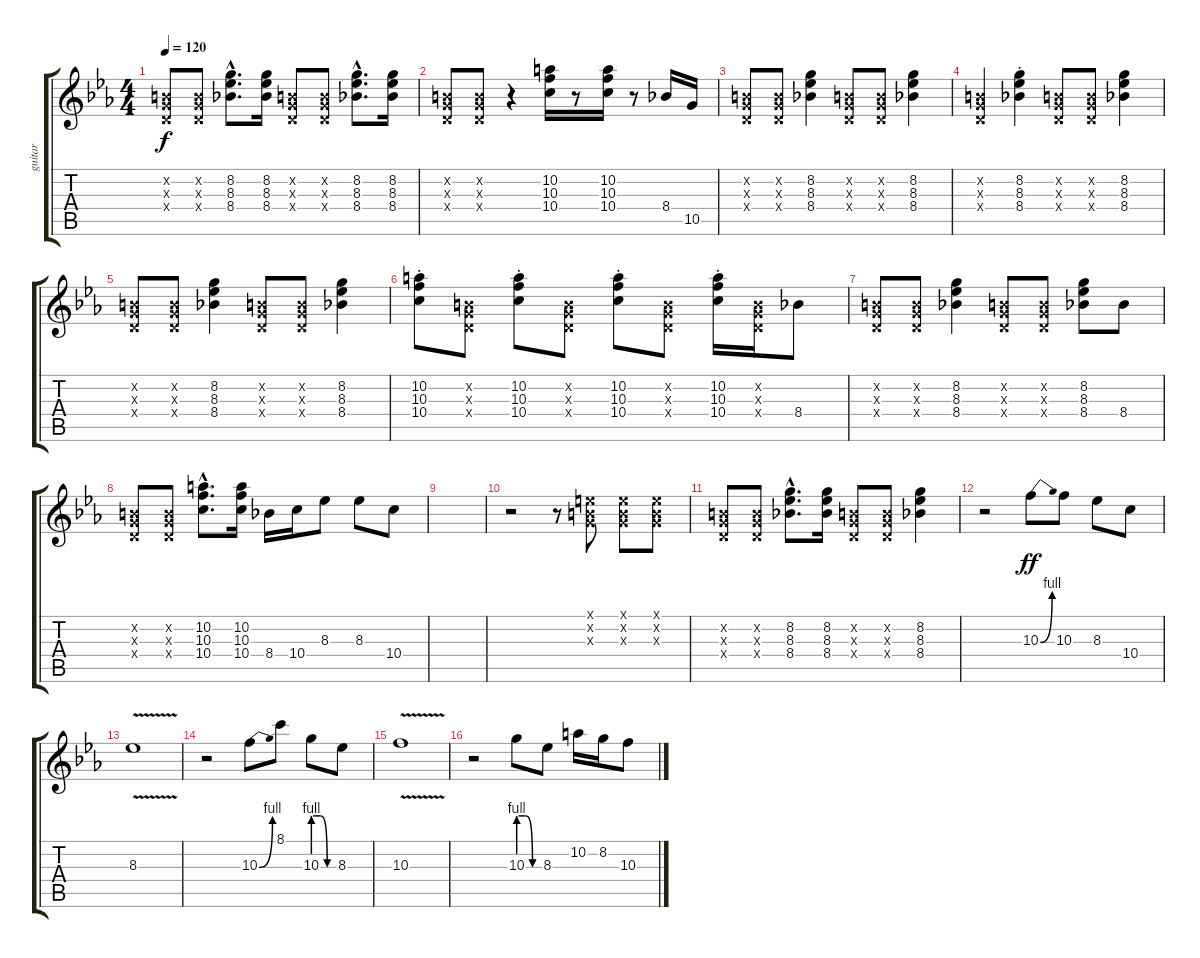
\track ("guitar" "guitar") {instrument electricguitarjazz}
\staff {score tabs}
\tuning (E4 B3 G3 D3 A2 E2) {hide}
\ts (4 4)
\tempo 120
\clef g2
\ks eb
(0.2{x} 0.3{x} 0.4{x}).8{dy f} (0.2{x} 0.3{x} 0.4{x}).8 (8.2{hac} 8.3{hac} 8.4{hac}).8{d} (8.2 8.3 8.4).16 (0.2{x} 0.3{x} 0.4{x}).8 (0.2{x} 0.3{x} 0.4{x}).8 (8.2{hac} 8.3{hac} 8.4{hac}).8{d} (8.2 8.3 8.4).16 |
(0.2{x} 0.3{x} 0.4{x}).8 (0.2{x} 0.3{x} 0.4{x}).8 r.4 (10.2 10.3 10.4).16 r.8 (10.2 10.3 10.4).16 r.8 8.4.16 10.5.16 |
(0.2{x} 0.3{x} 0.4{x}).8 (0.2{x} 0.3{x} 0.4{x}).8 (8.2 8.3 8.4).4 (0.2{x} 0.3{x} 0.4{x}).8 (0.2{x} 0.3{x} 0.4{x}).8 (8.2 8.3 8.4).4 |
(0.2{x} 0.3{x} 0.4{x}).4 (8.2{st} 8.3{st} 8.4{st}).4 (0.2{x} 0.3{x} 0.4{x}).8 (0.2{x} 0.3{x} 0.4{x}).8 (8.2 8.3 8.4).4 |
(0.2{x} 0.3{x} 0.4{x}).8 (0.2{x} 0.3{x} 0.4{x}).8 (8.2 8.3 8.4).4 (0.2{x} 0.3{x} 0.4{x}).8 (0.2{x} 0.3{x} 0.4{x}).8 (8.2 8.3 8.4).4 |
(10.2{st} 10.3{st} 10.4{st}).8 (0.2{x} 0.3{x} 0.4{x}).8 (10.2{st} 10.3{st} 10.4{st}).8 (0.2{x} 0.3{x} 0.4{x}).8 (10.2{st} 10.3{st} 10.4{st}).8 (0.2{x} 0.3{x} 0.4{x}).8 (10.2{st} 10.3{st} 10.4{st}).16 (0.2{x} 0.3{x} 0.4{x}).16 8.4.8 |
(0.2{x} 0.3{x} 0.4{x}).8 (0.2{x} 0.3{x} 0.4{x}).8 (8.2 8.3 8.4).4 (0.2{x} 0.3{x} 0.4{x}).8 (0.2{x} 0.3{x} 0.4{x}).8 (8.2 8.3 8.4).8 8.4.8 |
(0.2{x} 0.3{x} 0.4{x}).8 (0.2{x} 0.3{x} 0.4{x}).8 (10.2{hac} 10.3{hac} 10.4{hac}).8{d} (10.2 10.3 10.4).16 8.4.16 10.4.16 8.3.8 8.3.8 10.4.8 |
|
r.2 r.8 (0.1{x} 0.2{x} 0.3{x}).8 (0.1{x} 0.2{x} 0.3{x}).8 (0.1{x} 0.2{x} 0.3{x}).8 |
(0.2{x} 0.3{x} 0.4{x}).8 (0.2{x} 0.3{x} 0.4{x}).8 (8.2{hac} 8.3{hac} 8.4{hac}).8{d} (8.2 8.3 8.4).16 (0.2{x} 0.3{x} 0.4{x}).8 (0.2{x} 0.3{x} 0.4{x}).8 (8.2 8.3 8.4).4 |
r.2 10.3{be (bend 0 0 60 4)}.8{dy ff} 10.3.8 8.3.8 10.4.8 |
8.3{v}.1 |
r.2 10.3{be (bend 0 0 60 4)}.8 8.1.8 10.3{be (custom 0 4 20 4 40 0 60 0)}.8 8.3.8 |
10.3{v}.1 |
r.2 10.3{be (custom 0 4 20 4 40 0 60 0)}.8 8.3.8 10.2.16 8.2.16 10.3.8
